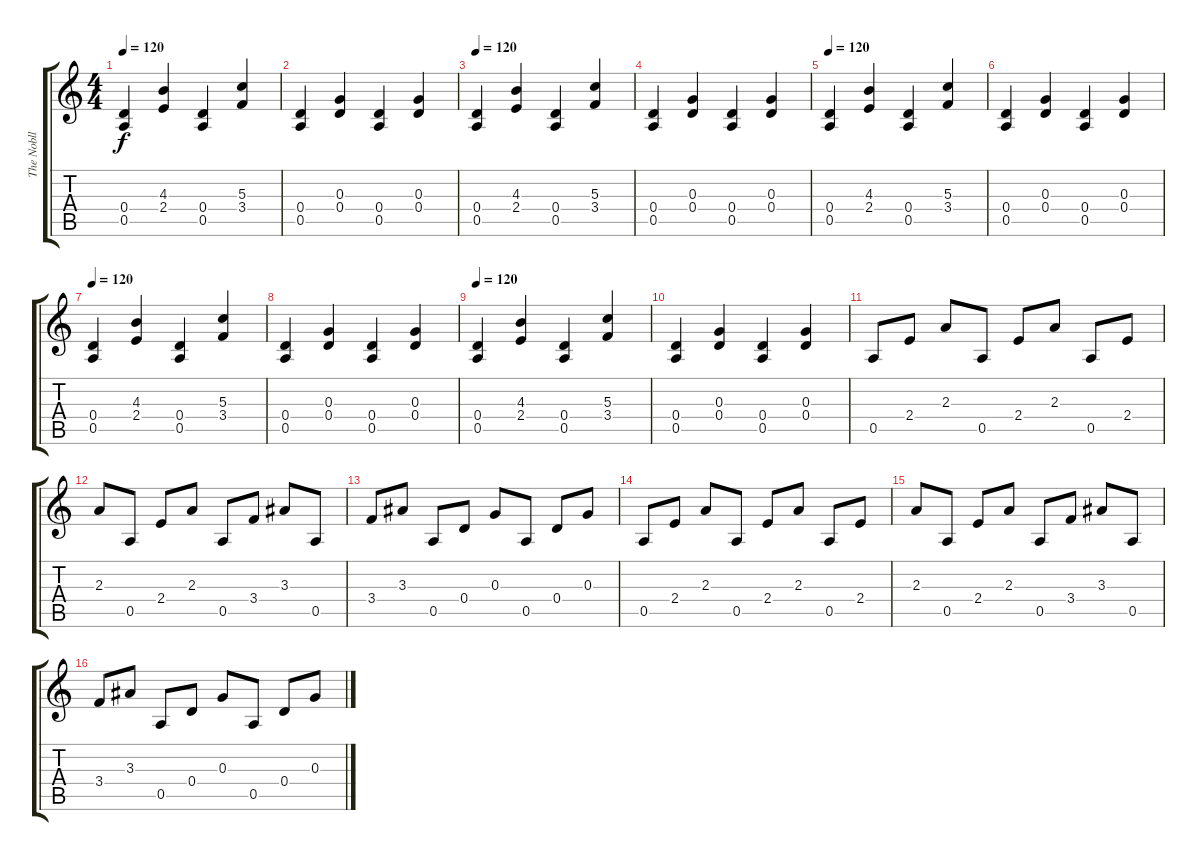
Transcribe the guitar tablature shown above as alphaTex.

\track ("The Nobll" "The Nobll") {instrument distortionguitar}
\staff {score tabs}
\tuning (E4 B3 G3 D3 A2 E2) {hide}
\ts (4 4)
\tempo 120
\clef g2
\ks c
(0.4 0.5).4{dy f} (4.3 2.4).4 (0.4 0.5).4 (5.3 3.4).4 |
(0.4 0.5).4 (0.3 0.4).4 (0.4 0.5).4 (0.3 0.4).4 |
\tempo 120
(0.4 0.5).4 (4.3 2.4).4 (0.4 0.5).4 (5.3 3.4).4 |
(0.4 0.5).4 (0.3 0.4).4 (0.4 0.5).4 (0.3 0.4).4 |
\tempo 120
(0.4 0.5).4 (4.3 2.4).4 (0.4 0.5).4 (5.3 3.4).4 |
(0.4 0.5).4 (0.3 0.4).4 (0.4 0.5).4 (0.3 0.4).4 |
\tempo 120
(0.4 0.5).4 (4.3 2.4).4 (0.4 0.5).4 (5.3 3.4).4 |
(0.4 0.5).4 (0.3 0.4).4 (0.4 0.5).4 (0.3 0.4).4 |
\tempo 120
(0.4 0.5).4 (4.3 2.4).4 (0.4 0.5).4 (5.3 3.4).4 |
(0.4 0.5).4 (0.3 0.4).4 (0.4 0.5).4 (0.3 0.4).4 |
0.5.8 2.4.8 2.3.8 0.5.8 2.4.8 2.3.8 0.5.8 2.4.8 |
2.3.8 0.5.8 2.4.8 2.3.8 0.5.8 3.4.8 3.3.8 0.5.8 |
3.4.8 3.3.8 0.5.8 0.4.8 0.3.8 0.5.8 0.4.8 0.3.8 |
0.5.8 2.4.8 2.3.8 0.5.8 2.4.8 2.3.8 0.5.8 2.4.8 |
2.3.8 0.5.8 2.4.8 2.3.8 0.5.8 3.4.8 3.3.8 0.5.8 |
3.4.8 3.3.8 0.5.8 0.4.8 0.3.8 0.5.8 0.4.8 0.3.8
